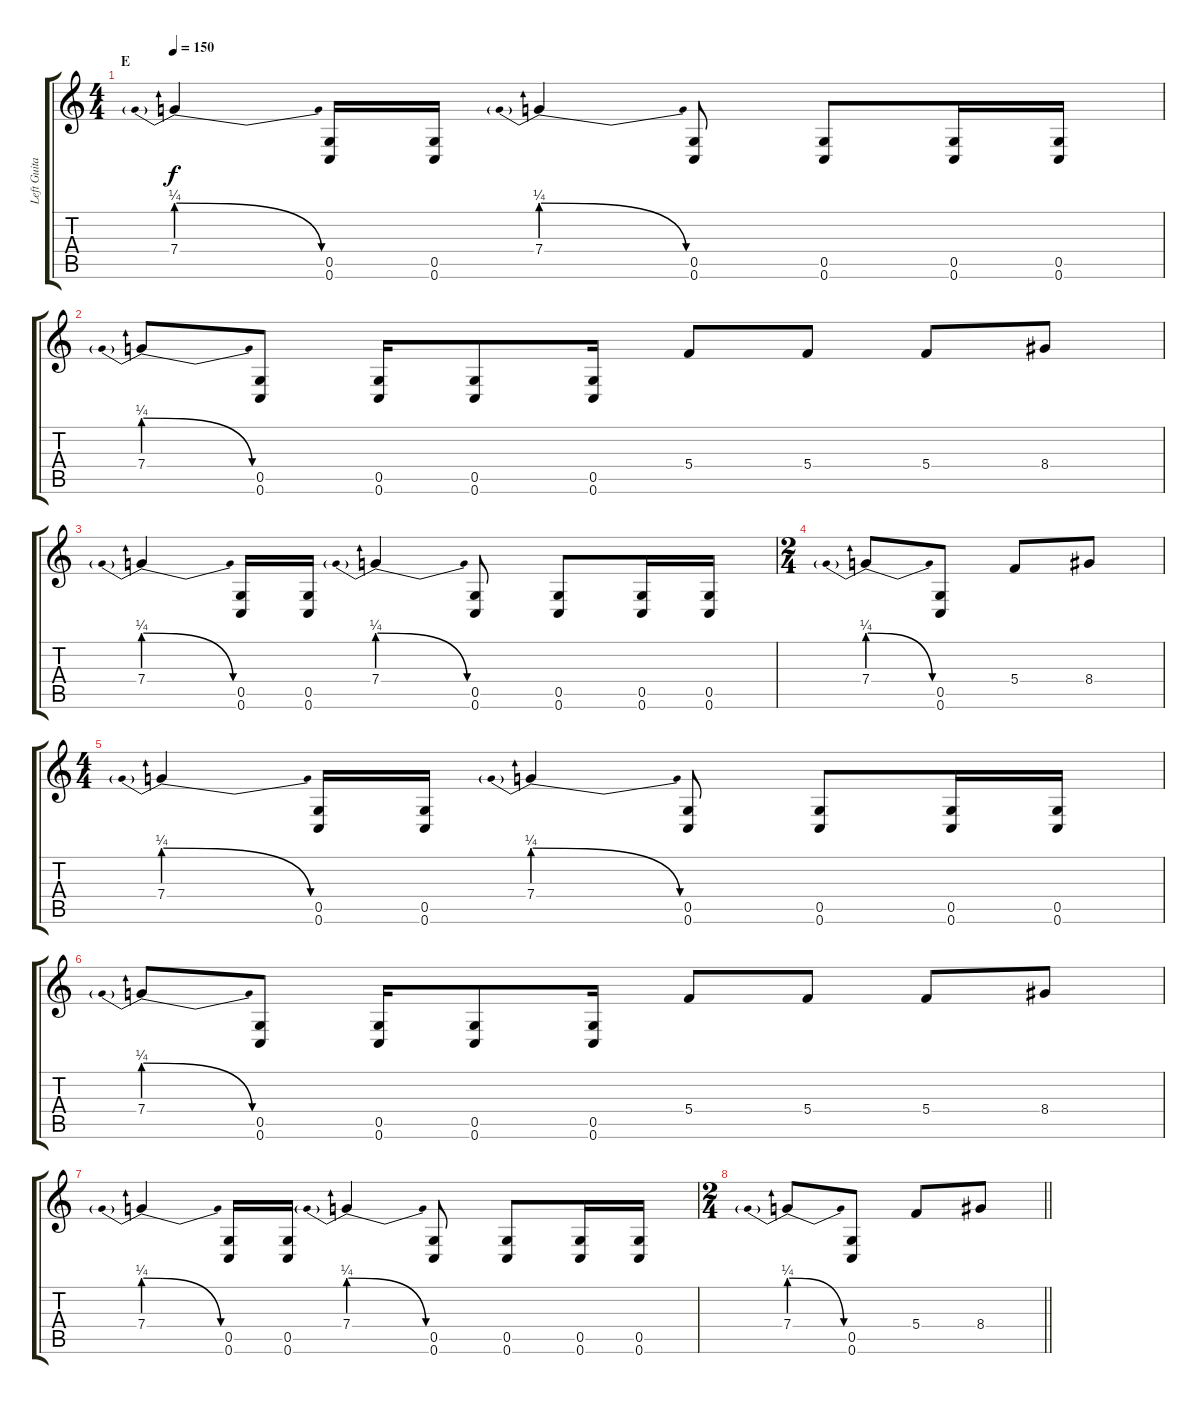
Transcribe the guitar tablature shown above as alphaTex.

\track ("Left Guitar" "Left Guita") {instrument distortionguitar}
\staff {score tabs}
\tuning (D4 A3 F3 C3 G2 C2) {hide}
\ts (4 4)
\section ("" "E")
\tempo 150
\clef g2
\ks c
7.4{be (prebendrelease 0 1 60 0)}.4{dy f} (0.5 0.6).16 (0.5 0.6).16 7.4{be (prebendrelease 0 1 60 0)}.4 (0.5 0.6).8 (0.5 0.6).8 (0.5 0.6).16 (0.5 0.6).16 |
7.4{be (prebendrelease 0 1 60 0)}.8 (0.5 0.6).8 (0.5 0.6).16 (0.5 0.6).8 (0.5 0.6).16 5.4.8 5.4.8 5.4.8 8.4.8 |
7.4{be (prebendrelease 0 1 60 0)}.4 (0.5 0.6).16 (0.5 0.6).16 7.4{be (prebendrelease 0 1 60 0)}.4 (0.5 0.6).8 (0.5 0.6).8 (0.5 0.6).16 (0.5 0.6).16 |
\ts (2 4)
7.4{be (prebendrelease 0 1 60 0)}.8 (0.5 0.6).8 5.4.8 8.4.8 |
\ts (4 4)
7.4{be (prebendrelease 0 1 60 0)}.4 (0.5 0.6).16 (0.5 0.6).16 7.4{be (prebendrelease 0 1 60 0)}.4 (0.5 0.6).8 (0.5 0.6).8 (0.5 0.6).16 (0.5 0.6).16 |
7.4{be (prebendrelease 0 1 60 0)}.8 (0.5 0.6).8 (0.5 0.6).16 (0.5 0.6).8 (0.5 0.6).16 5.4.8 5.4.8 5.4.8 8.4.8 |
7.4{be (prebendrelease 0 1 60 0)}.4 (0.5 0.6).16 (0.5 0.6).16 7.4{be (prebendrelease 0 1 60 0)}.4 (0.5 0.6).8 (0.5 0.6).8 (0.5 0.6).16 (0.5 0.6).16 |
\ts (2 4)
\barLineRight lightlight
7.4{be (prebendrelease 0 1 60 0)}.8 (0.5 0.6).8 5.4.8 8.4.8
